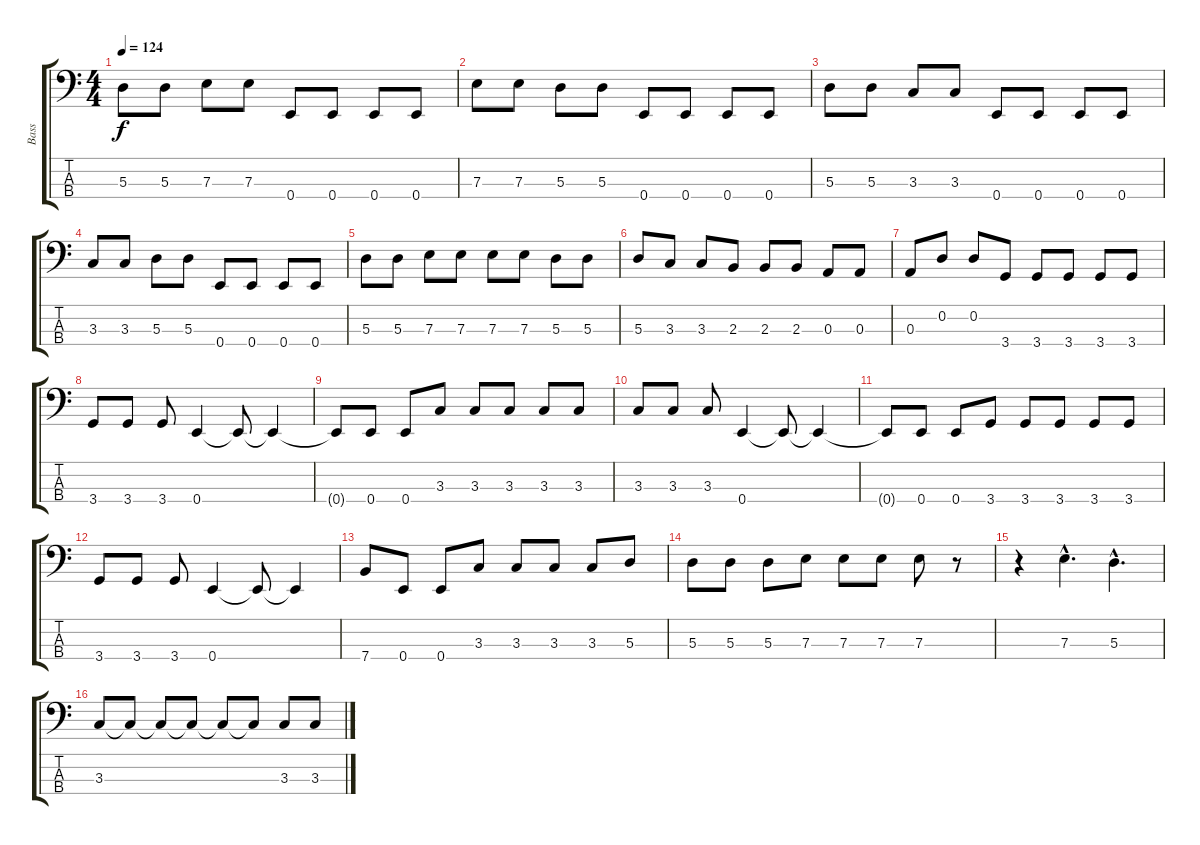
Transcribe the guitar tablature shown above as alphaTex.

\track ("Bass" "Bass") {instrument electricbasspick}
\staff {score tabs}
\tuning (G2 D2 A1 E1) {hide}
\ts (4 4)
\tempo 124
\clef f4
\ks c
5.3.8{dy f} 5.3.8 7.3.8 7.3.8 0.4.8 0.4.8 0.4.8 0.4.8 |
7.3.8 7.3.8 5.3.8 5.3.8 0.4.8 0.4.8 0.4.8 0.4.8 |
5.3.8 5.3.8 3.3.8 3.3.8 0.4.8 0.4.8 0.4.8 0.4.8 |
3.3.8 3.3.8 5.3.8 5.3.8 0.4.8 0.4.8 0.4.8 0.4.8 |
5.3.8 5.3.8 7.3.8 7.3.8 7.3.8 7.3.8 5.3.8 5.3.8 |
5.3.8 3.3.8 3.3.8 2.3.8 2.3.8 2.3.8 0.3.8 0.3.8 |
0.3.8 0.2.8 0.2.8 3.4.8 3.4.8 3.4.8 3.4.8 3.4.8 |
3.4.8 3.4.8 3.4.8 0.4.4 0.4{t}.8 0.4{t}.4 |
0.4{t}.8 0.4.8 0.4.8 3.3.8 3.3.8 3.3.8 3.3.8 3.3.8 |
3.3.8 3.3.8 3.3.8 0.4.4 0.4{t}.8 0.4{t}.4 |
0.4{t}.8 0.4.8 0.4.8 3.4.8 3.4.8 3.4.8 3.4.8 3.4.8 |
3.4.8 3.4.8 3.4.8 0.4.4 0.4{t}.8 0.4{t}.4 |
7.4.8 0.4.8 0.4.8 3.3.8 3.3.8 3.3.8 3.3.8 5.3.8 |
5.3.8 5.3.8 5.3.8 7.3.8 7.3.8 7.3.8 7.3.8 r.8 |
r.4 7.3{hac}.4{d} 5.3{hac}.4{d} |
3.3.8 3.3{t}.8 3.3{t}.8 3.3{t}.8 3.3{t}.8 3.3{t}.8 3.3.8 3.3.8
